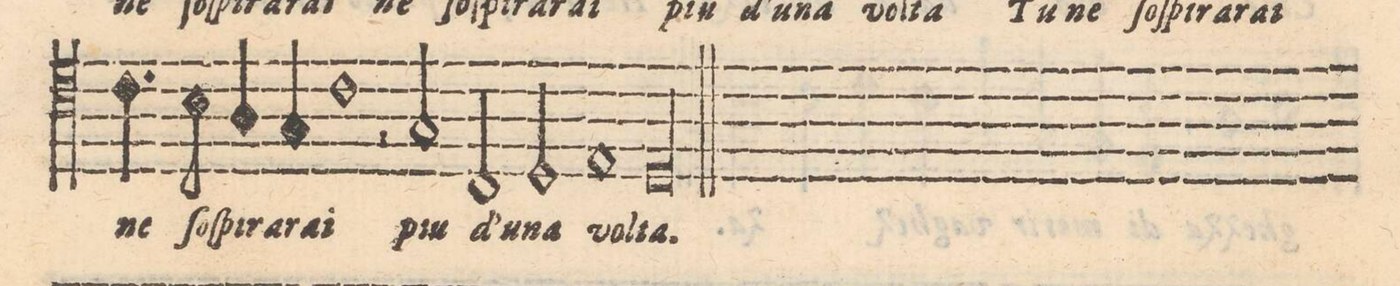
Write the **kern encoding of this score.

**kern	**text
*I"SESTO	*
*clefC4	*
*k[]	*
*met(C)	*
*M2/1	*
4.c\	ne
8B\	ſo-
4A/	-ſpi-
4G/	-ra-
1c	-rai
=40-	=40-
2r	.
2G/	piu
2C/	d'u-
2D/	-na
=41-	=41-
1E	vol-
1Dl	-ta.
==	==
*-	*-
